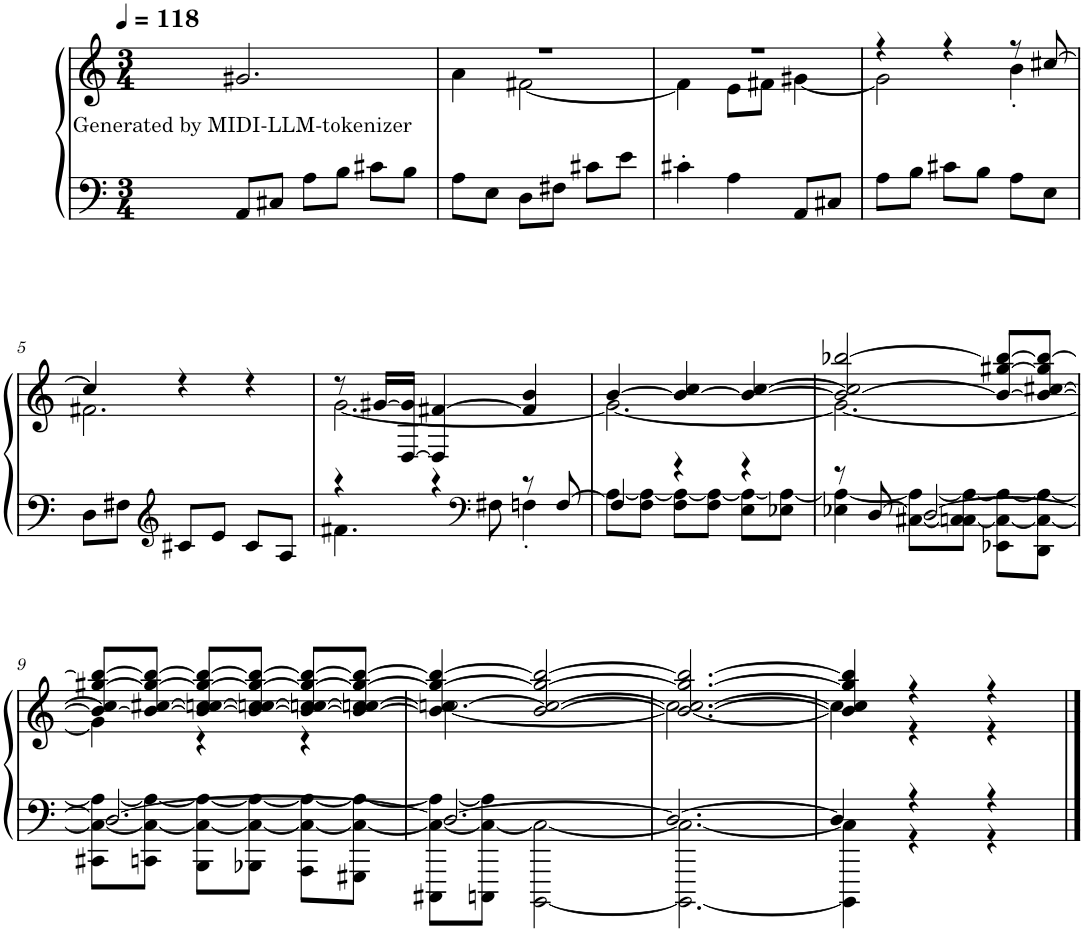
**kern	**kern	**text
*part1	*part1	*part1
*staff2	*staff1	*staff1
*I"Piano	*	*
*I'Pno.	*	*
*clefF4	*clefG2	*
*k[]	*k[]	*
*M3/4	*M3/4	*
*MM118	*MM118	*
=1	=1	=1
!	!	!LO:LY:b
8AA/L	2.g#X/	Generated by MIDI-LLM-tokenizer
8C#X/J	.	.
8A\L	.	.
8B\J	.	.
8c#X\L	.	.
8B\J	.	.
=2	=2	=2
*	*^	*
8A\L	2.r	4a\	.
8E\J	.	.	.
8D\L	.	[2f#X\	.
8F#X\J	.	.	.
8c#X\L	.	.	.
8e\J	.	.	.
=3	=3	=3	=3
4c#X'\	2.r	4f#\]	.
4A\	.	8e\L	.
.	.	8f#X\J	.
8AA/L	.	[4g#X\	.
8C#X/J	.	.	.
=4	=4	=4	=4
8A\L	4r	2g#\]	.
8B\J	.	.	.
8c#X\L	4r	.	.
8B\J	.	.	.
8A\L	8r	4b'\	.
8E\J	[8cc#X/	.	.
!!LO:LB:g=z	!!
=5	=5	=5	=5
8D\L	4cc#/]	2.f#X\	.
8F#X\J	.	.	.
*clefG2	*	*	*
8c#X/L	4r	.	.
8e/J	.	.	.
8c#/L	4r	.	.
8A/J	.	.	.
=6	=6	=6	=6
*^	*	*	*
4r	4.f#X\	8r	[2.g\	.
.	.	[16g#X/LL	.	.
.	.	[16D/ 16g#/]JJ	.	.
4r	.	4D/] [4f#X/	.	.
*clefF4	*	*	*	*
.	8F#X\	.	.	.
8r	4Fn'\	4f#/] 4b/	.	.
[8F/	.	.	.	.
=7	=7	=7	=7	=7
4F/]	[8A\L	[4b/	2.g\_	.
.	8F\ 8A\_J	.	.	.
4r	8F\ 8A\_L	4b/_ 4cc/	.	.
.	8F\ 8A\_J	.	.	.
4r	8E\ 8A\_L	4b/_ [4cc/	.	.
.	8E-X\ 8A\_J	.	.	.
=8	=8	=8	=8	=8
8r	4E-X\ 4A\_	2b/_ 2cc/] [2bb-X/	2.g\_	.
[8D/	.	.	.	.
2D/_	[8C#X\ 8A\_L	.	.	.
.	8Cn\ 8C#\_ 8A\_J	.	.	.
.	8EE-X\ 8C#\_ 8A\_L	8b/_ [8gg#X/ 8bb-/_L	.	.
.	8DD\ 8C#\_ 8A\_J	8b/_ [8cc#X/ 8gg#/] 8bb-/_J	.	.
!!LO:LB:g=z	!!
=9	=9	=9	=9	=9
2.D/_	8CC#X\ 8C#\_ 8A\_L	8b/_ 8cc#/] [8gg#X/ 8bb-/_L	4g\]	.
.	8CCn\ 8C#\_ 8A\_J	8b/_ [8cc#X/ 8gg#/_ 8bb-/_J	.	.
.	8BBB\ 8C#\_ 8A\_L	8b/_ 8ccn/ 8cc#/_ 8gg#/_ 8bb-/_L	4r	.
.	8BBB-X\ 8C#\_ 8A\_J	8b/_ 8ccn/ 8cc#/_ 8gg#/_ 8bb-/_J	.	.
.	8AAA\ 8C#\_ 8A\_L	8b/_ 8ccn/ 8cc#/_ 8gg#/_ 8bb-/_L	4r	.
.	8GGG#X\ 8C#\_ 8A\_J	8b/_ 8ccn/ 8cc#/_ 8gg#/_ 8bb-/_J	.	.
=10	=10	=10	=10	=10
2.D/_	8CCC#X\ 8C#\_ 8A\_L	4b/] 4cc#/_ 4gg#/_ 4bb-/_	[2.ccn\	.
.	8CCCn\ 8C#\_ 8A\]J	.	.	.
.	[2BBBB\ 2C#\_	[2b/ 2cc#/_ 2gg#/_ 2bb-/_	.	.
=11	=11	=11	=11	=11
2.D/_	2.BBBB\_ 2.C#\_	2.b/_ 2.cc#/_ 2.gg#/_ 2.bb-/_	2.cc\_	.
=12	=12	=12	=12	=12
4D/]	4BBBB\] 4C#\]	4b/] 4cc#/] 4gg#/] 4bb-/]	4cc\]	.
4r	4r	4r	4r	.
4r	4r	4r	4r	.
*v	*v	*	*	*
*	*v	*v	*
==	==	==
*-	*-	*-
